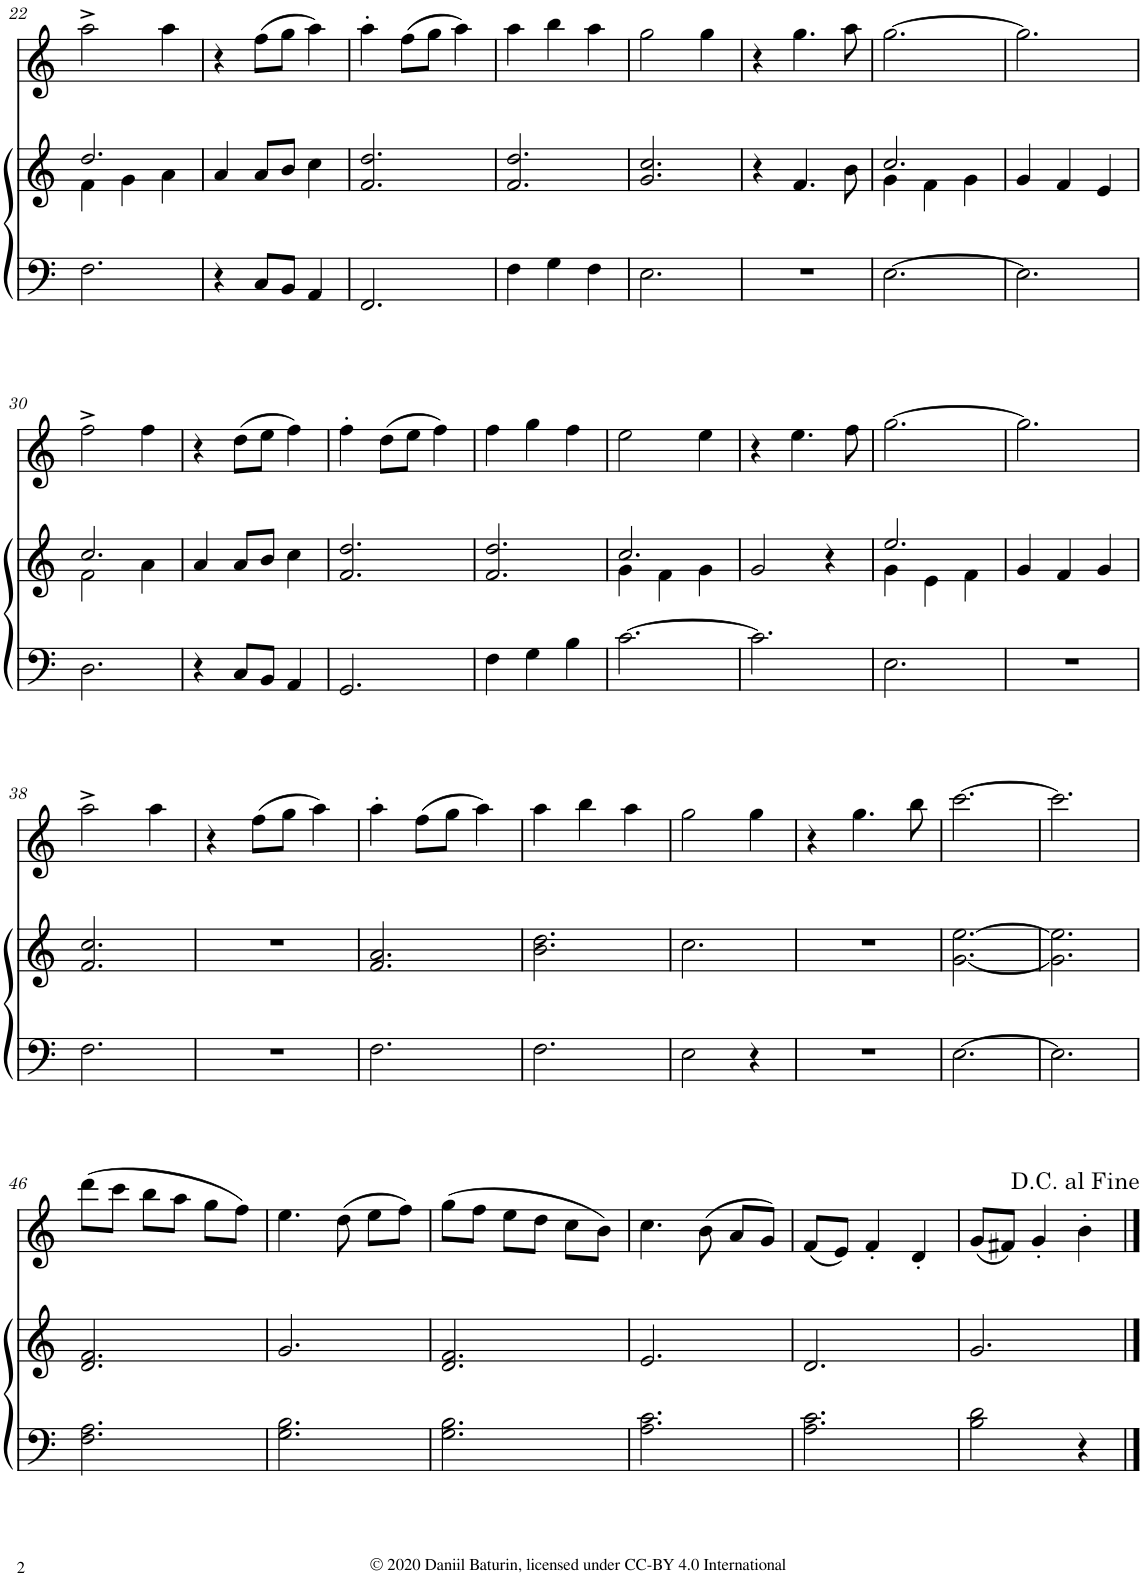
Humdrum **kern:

**kern	**kern	**kern
*part2	*part2	*part1
*staff3	*staff2	*staff1
*I"Piano	*	*I"Violin
*I'Pno	*	*I'Vln
!!LO:PB:g=z
*clefF4	*clefG2	*clefG2
*k[]	*k[]	*k[]
*M3/4	*M3/4	*M3/4
=22	=22	=22
*	*^	*
2.F\	2.dd/	4f\	2aa^\
.	.	4g\	.
.	.	4a\	4aa\
*	*v	*v	*
=23	=23	=23
4r	4a/	4r
8C/L	8a/L	(8ff\L
8BB/J	8b/J	8gg\J
4AA/	4cc\	4aa\)
=24	=24	=24
2.FF/	2.f/ 2.dd/	4aa'\
.	.	(8ff\L
.	.	8gg\J
.	.	4aa\)
=25	=25	=25
4F\	2.f/ 2.dd/	4aa\
4G\	.	4bb\
4F\	.	4aa\
=26	=26	=26
2.E\	2.g/ 2.cc/	2gg\
.	.	4gg\
=27	=27	=27
2.r	4r	4r
.	4.f/	4.gg\
.	8b\	8aa\
=28	=28	=28
*	*^	*
[2.E\	2.cc/	4g\	[2.gg\
.	.	4f\	.
.	.	4g\	.
*	*v	*v	*
=29	=29	=29
2.E\]	4g/	2.gg\]
.	4f/	.
.	4e/	.
!!LO:LB:g=z
=30	=30	=30
*	*^	*
2.D\	2.cc/	2f\	2ff^\
.	.	4a\	4ff\
*	*v	*v	*
=31	=31	=31
4r	4a/	4r
8C/L	8a/L	(8dd\L
8BB/J	8b/J	8ee\J
4AA/	4cc\	4ff\)
=32	=32	=32
2.GG/	2.f/ 2.dd/	4ff'\
.	.	(8dd\L
.	.	8ee\J
.	.	4ff\)
=33	=33	=33
4F\	2.f/ 2.dd/	4ff\
4G\	.	4gg\
4B\	.	4ff\
=34	=34	=34
*	*^	*
[2.c\	2.cc/	4g\	2ee\
.	.	4f\	.
.	.	4g\	4ee\
*	*v	*v	*
=35	=35	=35
2.c\]	2g/	4r
.	.	4.ee\
.	4r	.
.	.	8ff\
=36	=36	=36
*	*^	*
2.E\	2.ee/	4g\	[2.gg\
.	.	4e\	.
.	.	4f\	.
*	*v	*v	*
=37	=37	=37
2.r	4g/	2.gg\]
.	4f/	.
.	4g/	.
!!LO:LB:g=z
=38	=38	=38
2.F\	2.f/ 2.cc/	2aa^\
.	.	4aa\
=39	=39	=39
2.r	2.r	4r
.	.	(8ff\L
.	.	8gg\J
.	.	4aa\)
=40	=40	=40
2.F\	2.f/ 2.a/	4aa'\
.	.	(8ff\L
.	.	8gg\J
.	.	4aa\)
=41	=41	=41
2.F\	2.b\ 2.dd\	4aa\
.	.	4bb\
.	.	4aa\
=42	=42	=42
2E\	2.cc\	2gg\
4r	.	4gg\
=43	=43	=43
2.r	2.r	4r
.	.	4.gg\
.	.	8bb\
=44	=44	=44
[2.E\	[2.g\ [2.ee\	[2.ccc\
=45	=45	=45
2.E\]	2.g\] 2.ee\]	2.ccc\]
!!LO:LB:g=z
=46	=46	=46
2.F\ 2.A\	2.d/ 2.f/	(8ddd\L
.	.	8ccc\J
.	.	8bb\L
.	.	8aa\J
.	.	8gg\L
.	.	8ff\J)
=47	=47	=47
2.G\ 2.B\	2.g/	4.ee\
.	.	(8dd\
.	.	8ee\L
.	.	8ff\J)
=48	=48	=48
2.G\ 2.B\	2.d/ 2.f/	(8gg\L
.	.	8ff\J
.	.	8ee\L
.	.	8dd\J
.	.	8cc\L
.	.	8b\J)
=49	=49	=49
2.A\ 2.c\	2.e/	4.cc\
.	.	(8b\
.	.	8a/L
.	.	8g/J)
=50	=50	=50
2.A\ 2.c\	2.d/	(8f/L
.	.	8e/J)
.	.	4f'/
.	.	4d'/
=51	=51	=51
2B\ 2d\	2.g/	(8g/L
.	.	8f#X/J)
.	.	4g'/
4r	.	4b'\
==	==	==
*-	*-	*-
